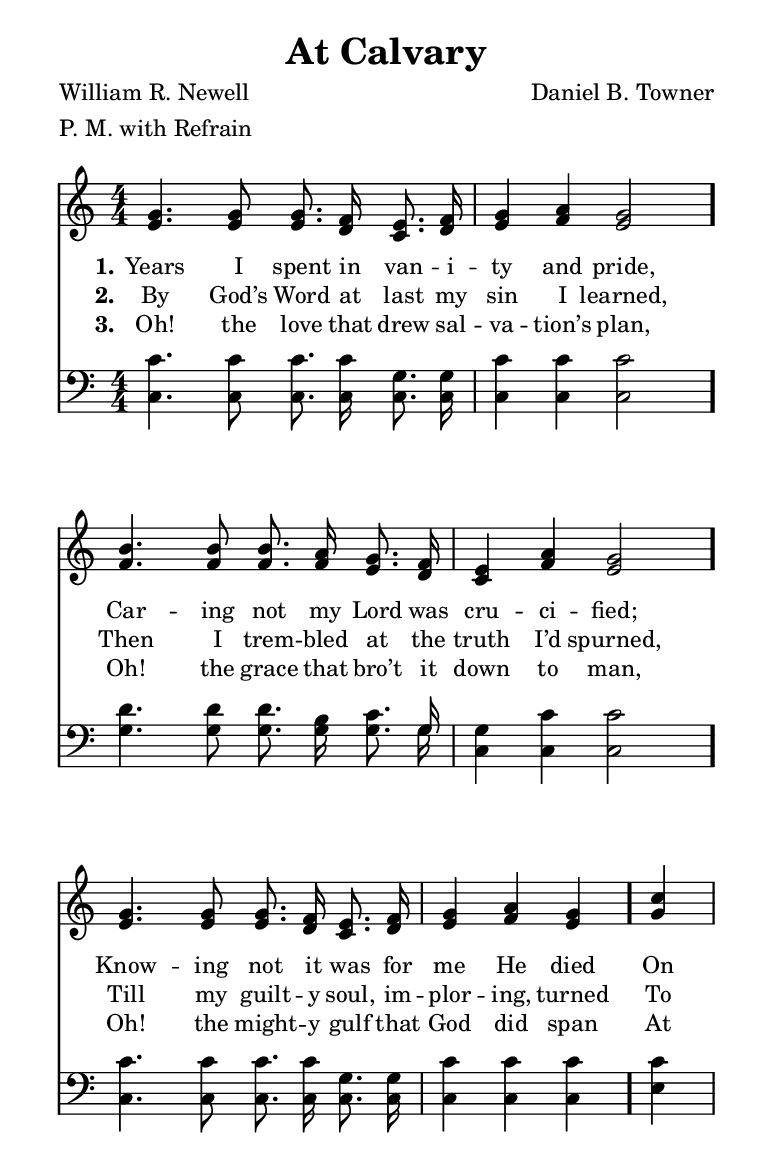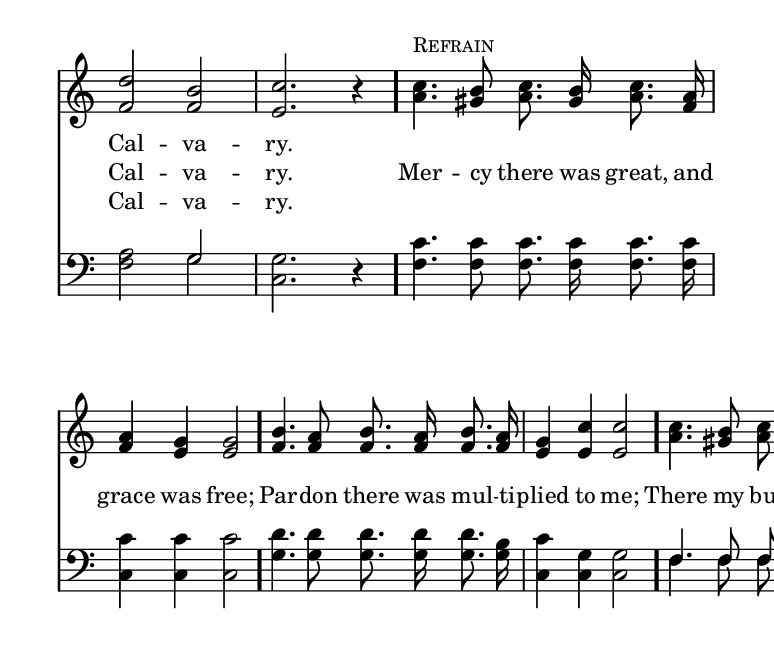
\include "common/global.ily"
\paper {
  \include "common/paper.ily"
  system-count = 5 % fits neatly into 4 systems, but original has 5 systems, and the page looks empty with 4

}

\header{
  %gospel
  hymnnumber = "371"
  title = "At Calvary"
  tunename = ""
  meter = "P. M. with Refrain"
  poet = "William R. Newell" % see https://hymnary.org/text/years_i_spent_in_vanity_and_pride
  composer = "Daniel B. Towner" % see https://hymnary.org/tune/years_i_spent_in_vanity_and_pride_towner
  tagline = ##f
}

global = {
  \include "common/overrides.ily"
  \override Staff.TimeSignature.style = #'numbered
  \time 4/4
  \override Score.MetronomeMark.transparent = ##t % hide all fermata changes too
  \tempo 4=90
  \key c \major
  \autoBeamOff
}

patternA = { c4. c8 c8. c16 c8. c16 | c4 c c2 | }
patternB = { c4. c8 c8. c16 c8. c16 | c4 c c }
patternC = { c4 | c2 c | c2. c4 }

notesSoprano = {
\global
\relative c'' {

  \changePitch \patternA { g g g f e f | g a g }
  \changePitch \patternA { b b b a g f | e a g }
  \changePitch \patternB { g g g f e f | g a g }
  \changePitch \patternC { c | d b | c r }

  << s^\markup { \small \caps "Refrain" }
  \changePitch \patternA { c b c b c a | a g g } >>
  \changePitch \patternA { b a b a b a | g c c }
  \changePitch \patternB { c b c b c a | a g g }
  \changePitch \patternC { c | d b | c r }

  \bar "|."

}
}

notesAlto = {
\global
\relative e' {

  \changePitch \patternA { e e e d c d | e f e }
  \changePitch \patternA { f f f f e d | c f e }
  \changePitch \patternB { e e e d c d | e f e }
  \changePitch \patternC { g | f f | e r }

  \changePitch \patternA { a gis a gis a f | f e e }
  \changePitch \patternA { f f f f f f | e e e }
  \changePitch \patternB { a gis a gis a f | f e e }
  \changePitch \patternC { g | f f e r }

}
}

notesTenor = {
\global
\relative a {

  \changePitch \patternA { c c c c g g | c c c }
  \changePitch \patternA { d d d b c g | g c c }
  \changePitch \patternB { c c c c g g | c c c }
  \changePitch \patternC { c | a g | g r }

  \changePitch \patternA { c c c c c c | c c c }
  \changePitch \patternA { d d d d d b | c g g }
  \changePitch \patternB { f f f f f c' | c c c }
  \changePitch \patternC { c | a g | g r }

}
}

notesBass = {
\global
\relative f {

  \changePitch \patternA { c c c c c c | c c c }
  \changePitch \patternA { g' g g g g g | c, c c }
  \changePitch \patternB { c c c c c c | c c c }
  \changePitch \patternC { e | f g | c, r }

  \changePitch \patternA { f f f f f f | c c c }
  \changePitch \patternA { g' g g g g g | c, c c }
  \changePitch \patternB { f f f f f f | c c c }
  \changePitch \patternC { e | f g | c, r }

}
}

Refrain = \lyricmode {

Mer -- cy there was great, and grace was free; \bar "."
Par -- don there was mul -- ti -- plied to me; \bar "."
There my bur -- dened soul found lib -- er -- ty \bar "."
At Cal -- va -- ry. \bar "."

}

wordsA = \lyricmode {
\set stanza = "1."

Years I spent in van -- i -- ty and pride, \bar "."
Car -- ing not my Lord was cru -- ci -- fied; \bar "."
Know -- ing not it was for me He died \bar "."
On Cal -- va -- ry. \bar "."

}

wordsB = \lyricmode {
\set stanza = "2."

By God’s Word at last my sin I learned,
Then I trem -- bled at the truth I’d spurned,
Till my guilt -- y soul, im -- plor -- ing, turned
To Cal -- va -- ry.

\Refrain

}

wordsC = \lyricmode {
\set stanza = "3."

Oh! the love that drew sal -- va -- tion’s plan,
Oh! the grace that bro’t it down to man,
Oh! the might -- y gulf that God did span
At Cal -- va -- ry.

}

\score {
  \context ChoirStaff <<
    \context Staff = upper <<
      \set Staff.autoBeaming = ##f
      \set ChoirStaff.systemStartDelimiter = #'SystemStartBar
      \set ChoirStaff.printPartCombineTexts = ##f
      \partcombine #'(2 . 11) \notesSoprano \notesAlto
      \context NullVoice = sopranos { \voiceOne << \notesSoprano >> }
      \context Lyrics = one   \lyricsto sopranos \wordsA
      \context Lyrics = two   \lyricsto sopranos \wordsB
      \context Lyrics = three \lyricsto sopranos \wordsC
    >>
    \context Staff = men <<
      \set Staff.autoBeaming = ##f
      \clef bass
      \set ChoirStaff.printPartCombineTexts = ##f
      \partcombine #'(2 . 11) \notesTenor \notesBass
    >>
  >>
  \layout {
    \include "common/layout.ily"
  }
  #(cond ((ly:get-option 'eog-midi-permitted) #{ \midi{
    \include "common/midi.ily"
  } #}))
}

\version "2.19.49"  % necessary for upgrading to future LilyPond versions.

% vi:set et ts=2 sw=2 ai nocindent syntax=lilypond:
